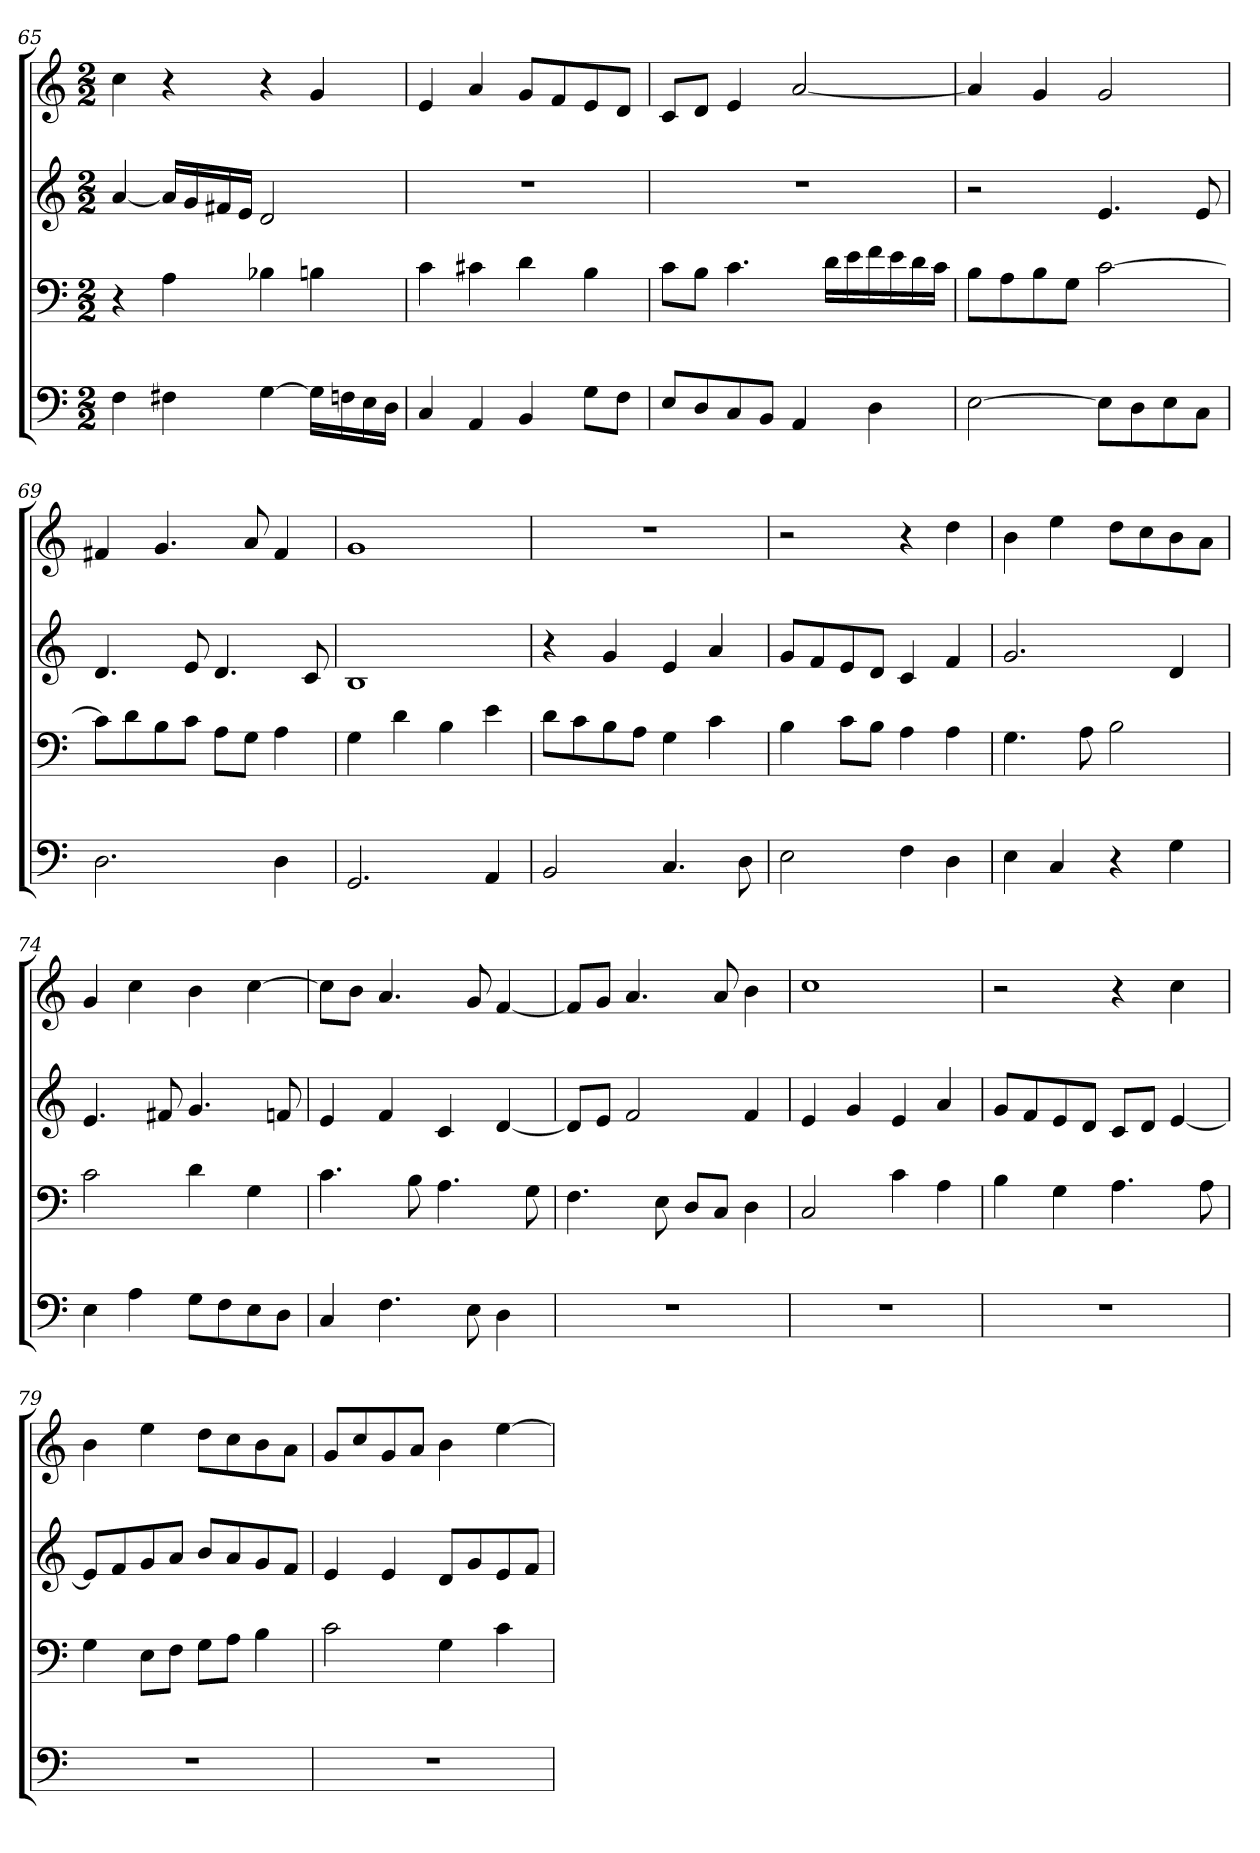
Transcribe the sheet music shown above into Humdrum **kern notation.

**kern	**kern	**kern	**kern
*part4	*part3	*part2	*part1
*staff4	*staff3	*staff2	*staff1
*clefF4	*clefF4	*clefG2	*clefG2
*k[]	*k[]	*k[]	*k[]
*C:ion	*C:ion	*C:ion	*C:ion
*M2/2	*M2/2	*M2/2	*M2/2
=65	=65	=65	=65
4F	4r	[4a	4cc
4F#X	4A	16a/LL]	4r
.	.	16g/	.
.	.	16f#X/	.
.	.	16e/JJ	.
[4G	4B-X	2d	4r
16G\LL]	4Bn	.	4g
16Fn\	.	.	.
16E\	.	.	.
16D\JJ	.	.	.
=66	=66	=66	=66
4C	4c	1r	4e
4AA	4c#X	.	4a
4BB	4d	.	8g/L
.	.	.	8f/
8G\L	4B	.	8e/
8F\J	.	.	8d/J
=67	=67	=67	=67
8E/L	8c\L	1r	8c/L
8D/	8B\J	.	8d/J
8C/	4.c	.	4e
8BB/J	.	.	.
4AA	.	.	[2a
.	16d\LL	.	.
.	16e\	.	.
4D	16f\	.	.
.	16e\	.	.
.	16d\	.	.
.	16c\JJ	.	.
=68	=68	=68	=68
[2E	8B\L	2r	4a]
.	8A\	.	.
.	8B\	.	4g
.	8G\J	.	.
8E\L]	[2c	4.e	2g
8D\	.	.	.
8E\	.	.	.
8C\J	.	8e	.
=69	=69	=69	=69
2.D	8c\L]	4.d	4f#X
.	8d\	.	.
.	8B\	.	4.g
.	8c\J	8e	.
.	8A\L	4.d	.
.	8G\J	.	8a
4D	4A	.	4f#
.	.	8c	.
=70	=70	=70	=70
2.GG	4G	1B	1g
.	4d	.	.
.	4B	.	.
4AA	4e	.	.
=71	=71	=71	=71
2BB	8d\L	4r	1r
.	8c\	.	.
.	8B\	4g	.
.	8A\J	.	.
4.C	4G	4e	.
.	4c	4a	.
8D	.	.	.
=72	=72	=72	=72
2E	4B	8g/L	2r
.	.	8f/	.
.	8c\L	8e/	.
.	8B\J	8d/J	.
4F	4A	4c	4r
4D	4A	4f	4dd
=73	=73	=73	=73
4E	4.G	2.g	4b
4C	.	.	4ee
.	8A	.	.
4r	2B	.	8dd\L
.	.	.	8cc\
4G	.	4d	8b\
.	.	.	8a\J
=74	=74	=74	=74
4E	2c	4.e	4g
4A	.	.	4cc
.	.	8f#X	.
8G\L	4d	4.g	4b
8F\	.	.	.
8E\	4G	.	[4cc
8D\J	.	8fn	.
=75	=75	=75	=75
4C	4.c	4e	8cc\L]
.	.	.	8b\J
4.F	.	4f	4.a
.	8B	.	.
.	4.A	4c	.
8E	.	.	8g
4D	.	[4d	[4f
.	8G	.	.
=76	=76	=76	=76
1r	4.F	8d/L]	8f/L]
.	.	8e/J	8g/J
.	.	2f	4.a
.	8E	.	.
.	8D/L	.	.
.	8C/J	.	8a
.	4D	4f	4b
=77	=77	=77	=77
1r	2C	4e	1cc
.	.	4g	.
.	4c	4e	.
.	4A	4a	.
=78	=78	=78	=78
1r	4B	8g/L	2r
.	.	8f/	.
.	4G	8e/	.
.	.	8d/J	.
.	4.A	8c/L	4r
.	.	8d/J	.
.	.	[4e	4cc
.	8A	.	.
=79	=79	=79	=79
1r	4G	8e/L]	4b
.	.	8f/	.
.	8E\L	8g/	4ee
.	8F\J	8a/J	.
.	8G\L	8b/L	8dd\L
.	8A\J	8a/	8cc\
.	4B	8g/	8b\
.	.	8f/J	8a\J
=80	=80	=80	=80
1r	2c	4e	8g/L
.	.	.	8cc/
.	.	4e	8g/
.	.	.	8a/J
.	4G	8d/L	4b
.	.	8g/	.
.	4c	8e/	[4ee
.	.	8f/J	.
=	=	=	=
*-	*-	*-	*-
